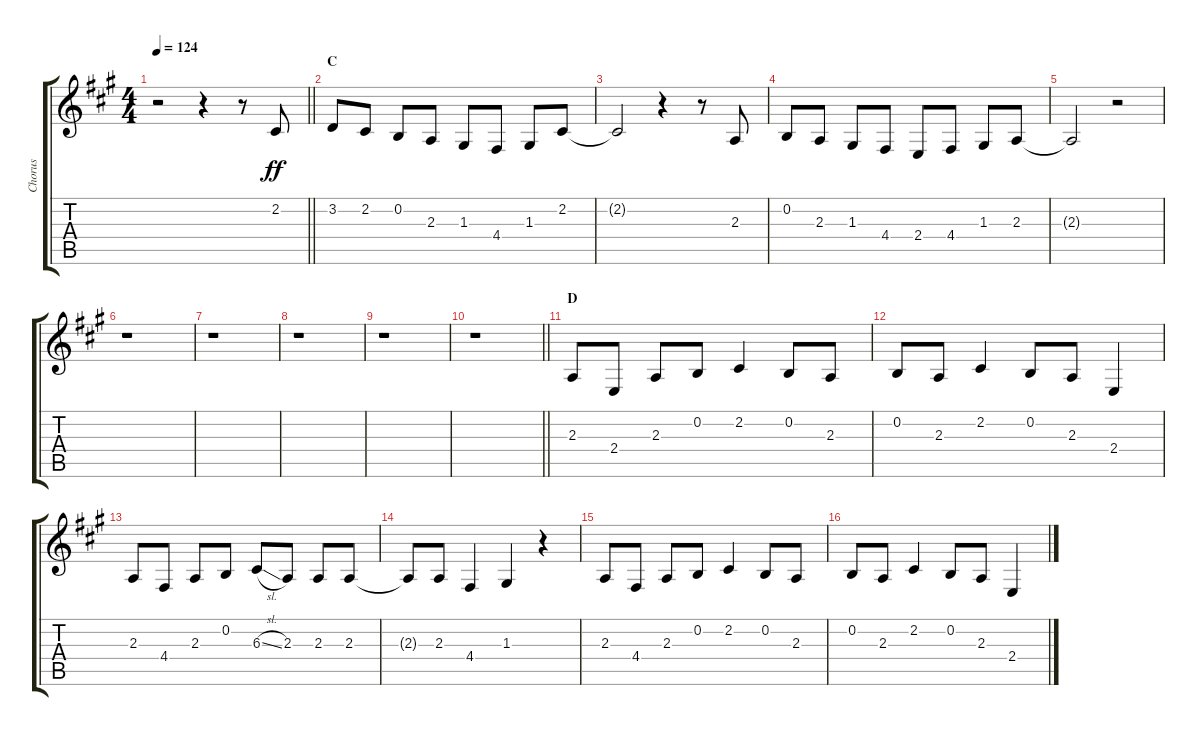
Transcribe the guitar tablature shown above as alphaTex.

\track ("Chorus" "Chorus") {instrument voiceoohs}
\staff {score tabs}
\tuning (E4 B3 G3 D3 A2 E2) {hide}
\ts (4 4)
\tempo 124
\clef g2
\barLineRight lightlight
\ks a
r.2{dy ff} r.4 r.8 2.2.8 |
\section ("" "C")
3.2.8 2.2.8 0.2.8 2.3.8 1.3.8 4.4.8 1.3.8 2.2.8 |
2.2{t}.2 r.4 r.8 2.3.8 |
0.2.8 2.3.8 1.3.8 4.4.8 2.4.8 4.4.8 1.3.8 2.3.8 |
2.3{t}.2 r.2 |
r.1 |
r.1 |
r.1 |
r.1 |
\barLineRight lightlight
r.1 |
\section ("" "D")
2.3.8 2.4.8 2.3.8 0.2.8 2.2.4 0.2.8 2.3.8 |
0.2.8 2.3.8 2.2.4 0.2.8 2.3.8 2.4.4 |
2.3.8 4.4.8 2.3.8 0.2.8 6.3{sl}.8 2.3.8 2.3.8 2.3.8 |
2.3{t}.8 2.3.8 4.4.4 1.3.4 r.4 |
2.3.8 4.4.8 2.3.8 0.2.8 2.2.4 0.2.8 2.3.8 |
0.2.8 2.3.8 2.2.4 0.2.8 2.3.8 2.4.4
